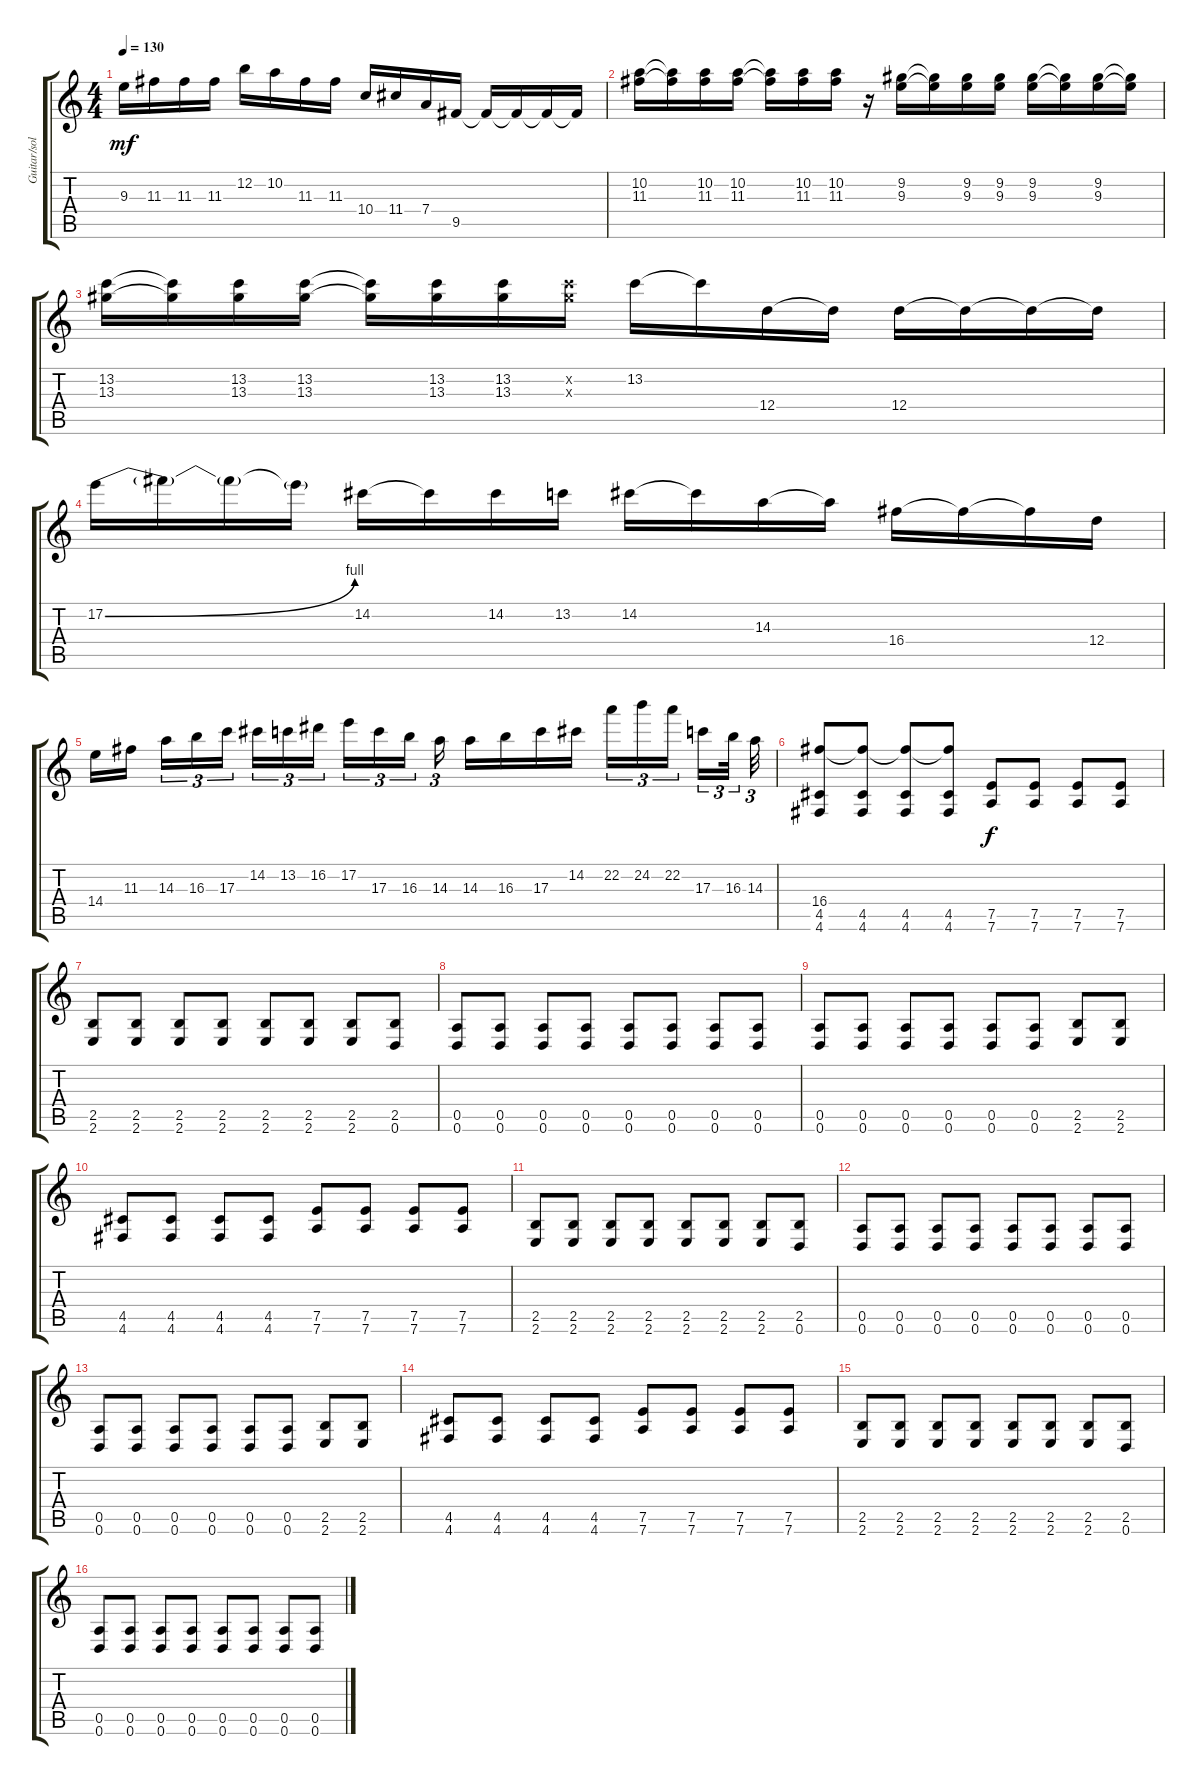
\track ("Guitar/solo" "Guitar/sol") {instrument distortionguitar}
\staff {score tabs}
\tuning (E4 B3 G3 D3 A2 D2) {hide}
\ts (4 4)
\tempo 130
\clef g2
\ks c
9.3.16{dy mf} 11.3.16 11.3.16 11.3.16 12.2.16 10.2.16 11.3.16 11.3.16 10.4.16 11.4.16 7.4.16 9.5.16 9.5{t}.16 9.5{t}.16 9.5{t}.16 9.5{t}.16 |
(10.2 11.3).16 (10.2{t} 11.3{t}).16 (10.2 11.3).16 (10.2 11.3).16 (10.2{t} 11.3{t}).16 (10.2 11.3).16 (10.2 11.3).16 r.16 (9.2 9.3).16 (9.2{t} 9.3{t}).16 (9.2 9.3).16 (9.2 9.3).16 (9.2 9.3).16 (9.2{t} 9.3{t}).16 (9.2 9.3).16 (9.2{t} 9.3{t}).16 |
(13.2 13.3).16 (13.2{t} 13.3{t}).16 (13.2 13.3).16 (13.2 13.3).16 (13.2{t} 13.3{t}).16 (13.2 13.3).16 (13.2 13.3).16 (13.2{x} 13.3{x}).16 13.2.16 13.2{t}.16 12.4.16 12.4{t}.16 12.4.16 12.4{t}.16 12.4{t}.16 12.4{t}.16 |
17.2{be (bend 0 0 60 4)}.16 17.2{t}.16 17.2{t}.16 17.2{t}.16 14.2.16 14.2{t}.16 14.2.16 13.2.16 14.2.16 14.2{t}.16 14.3.16 14.3{t}.16 16.4.16 16.4{t}.16 16.4{t}.16 12.4.16 |
14.4.16 11.3.16 14.3.16{tu (3 2)} 16.3.16{tu (3 2)} 17.3.16{tu (3 2)} 14.2.16{tu (3 2)} 13.2.16{tu (3 2)} 16.2.16{tu (3 2)} 17.2.16{tu (3 2)} 17.3.16{tu (3 2)} 16.3.16{tu (3 2)} 14.3.16{tu (3 2)} 14.3.16 16.3.16 17.3.16 14.2.16 22.2.16{tu (3 2)} 24.2.16{tu (3 2)} 22.2.16{tu (3 2)} 17.3.16{tu (3 2)} 16.3.32{tu (3 2)} 14.3.32{tu (3 2)} |
(16.4 4.5 4.6).8 (16.4{t} 4.5 4.6).8 (16.4{t} 4.5 4.6).8 (16.4{t} 4.5 4.6).8 (7.5 7.6).8{dy f} (7.5 7.6).8 (7.5 7.6).8 (7.5 7.6).8 |
(2.5 2.6).8 (2.5 2.6).8 (2.5 2.6).8 (2.5 2.6).8 (2.5 2.6).8 (2.5 2.6).8 (2.5 2.6).8 (2.5 0.6).8 |
(0.5 0.6).8 (0.5 0.6).8 (0.5 0.6).8 (0.5 0.6).8 (0.5 0.6).8 (0.5 0.6).8 (0.5 0.6).8 (0.5 0.6).8 |
(0.5 0.6).8 (0.5 0.6).8 (0.5 0.6).8 (0.5 0.6).8 (0.5 0.6).8 (0.5 0.6).8 (2.5 2.6).8 (2.5 2.6).8 |
(4.5 4.6).8 (4.5 4.6).8 (4.5 4.6).8 (4.5 4.6).8 (7.5 7.6).8 (7.5 7.6).8 (7.5 7.6).8 (7.5 7.6).8 |
(2.5 2.6).8 (2.5 2.6).8 (2.5 2.6).8 (2.5 2.6).8 (2.5 2.6).8 (2.5 2.6).8 (2.5 2.6).8 (2.5 0.6).8 |
(0.5 0.6).8 (0.5 0.6).8 (0.5 0.6).8 (0.5 0.6).8 (0.5 0.6).8 (0.5 0.6).8 (0.5 0.6).8 (0.5 0.6).8 |
(0.5 0.6).8 (0.5 0.6).8 (0.5 0.6).8 (0.5 0.6).8 (0.5 0.6).8 (0.5 0.6).8 (2.5 2.6).8 (2.5 2.6).8 |
(4.5 4.6).8 (4.5 4.6).8 (4.5 4.6).8 (4.5 4.6).8 (7.5 7.6).8 (7.5 7.6).8 (7.5 7.6).8 (7.5 7.6).8 |
(2.5 2.6).8 (2.5 2.6).8 (2.5 2.6).8 (2.5 2.6).8 (2.5 2.6).8 (2.5 2.6).8 (2.5 2.6).8 (2.5 0.6).8 |
(0.5 0.6).8 (0.5 0.6).8 (0.5 0.6).8 (0.5 0.6).8 (0.5 0.6).8 (0.5 0.6).8 (0.5 0.6).8 (0.5 0.6).8
